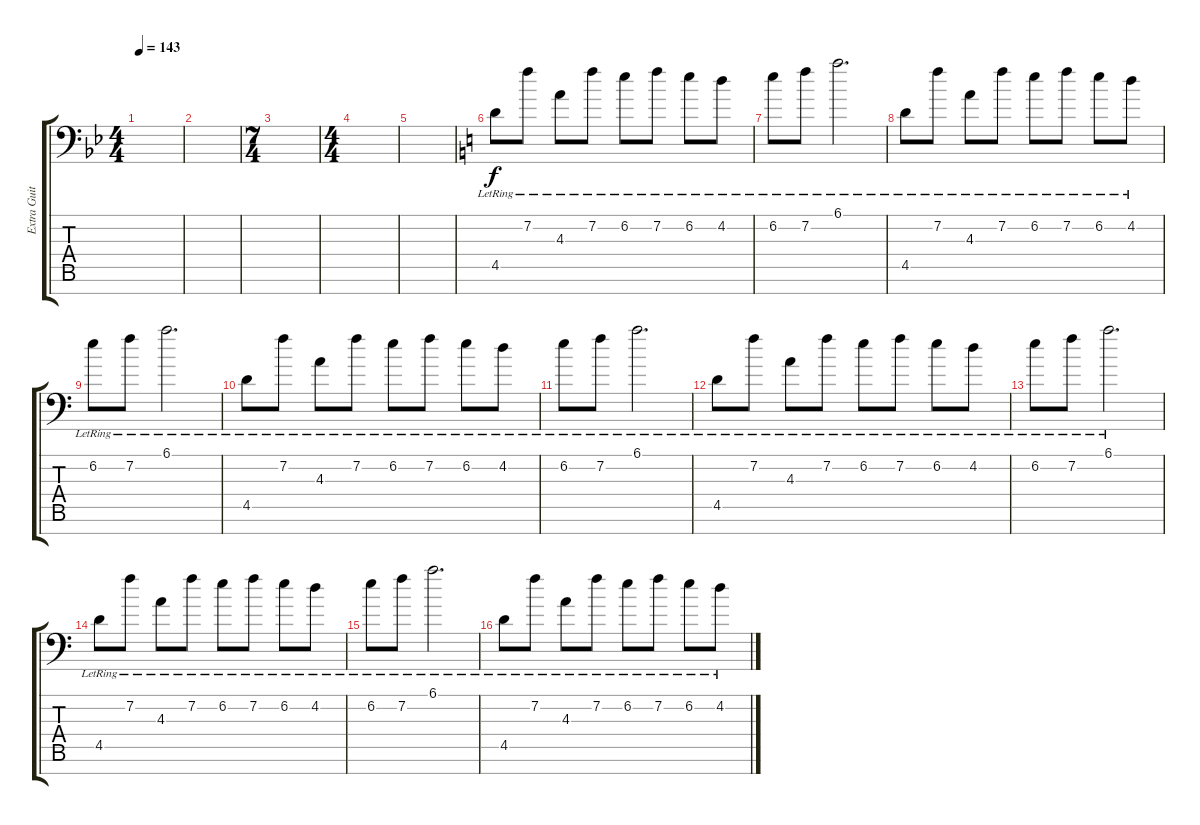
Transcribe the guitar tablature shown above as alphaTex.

\track ("Extra Guitar 2" "Extra Guit") {instrument distortionguitar}
\staff {score tabs}
\tuning (Eb4 Bb3 F3 Eb3 Bb2 F2 Bb1) {hide}
\ts (4 4)
\tempo 143
\clef f4
\ks bb
|
|
\ts (7 4)
|
\ts (4 4)
|
|
\ks c
4.5{lr}.8{volume 10 instrument electricguitarjazz} 7.2{lr}.8 4.3{lr}.8 7.2{lr}.8 6.2{lr}.8 7.2{lr}.8 6.2{lr}.8 4.2{lr}.8 |
6.2{lr}.8 7.2{lr}.8 6.1{lr}.2{d} |
4.5{lr}.8 7.2{lr}.8 4.3{lr}.8 7.2{lr}.8 6.2{lr}.8 7.2{lr}.8 6.2{lr}.8 4.2{lr}.8 |
6.2{lr}.8 7.2{lr}.8 6.1{lr}.2{d} |
4.5{lr}.8 7.2{lr}.8 4.3{lr}.8 7.2{lr}.8 6.2{lr}.8 7.2{lr}.8 6.2{lr}.8 4.2{lr}.8 |
6.2{lr}.8 7.2{lr}.8 6.1{lr}.2{d} |
4.5{lr}.8 7.2{lr}.8 4.3{lr}.8 7.2{lr}.8 6.2{lr}.8 7.2{lr}.8 6.2{lr}.8 4.2{lr}.8 |
6.2{lr}.8 7.2{lr}.8 6.1{lr}.2{d} |
4.5{lr}.8 7.2{lr}.8 4.3{lr}.8 7.2{lr}.8 6.2{lr}.8 7.2{lr}.8 6.2{lr}.8 4.2{lr}.8 |
6.2{lr}.8 7.2{lr}.8 6.1{lr}.2{d} |
4.5{lr}.8 7.2{lr}.8 4.3{lr}.8 7.2{lr}.8 6.2{lr}.8 7.2{lr}.8 6.2{lr}.8 4.2{lr}.8
